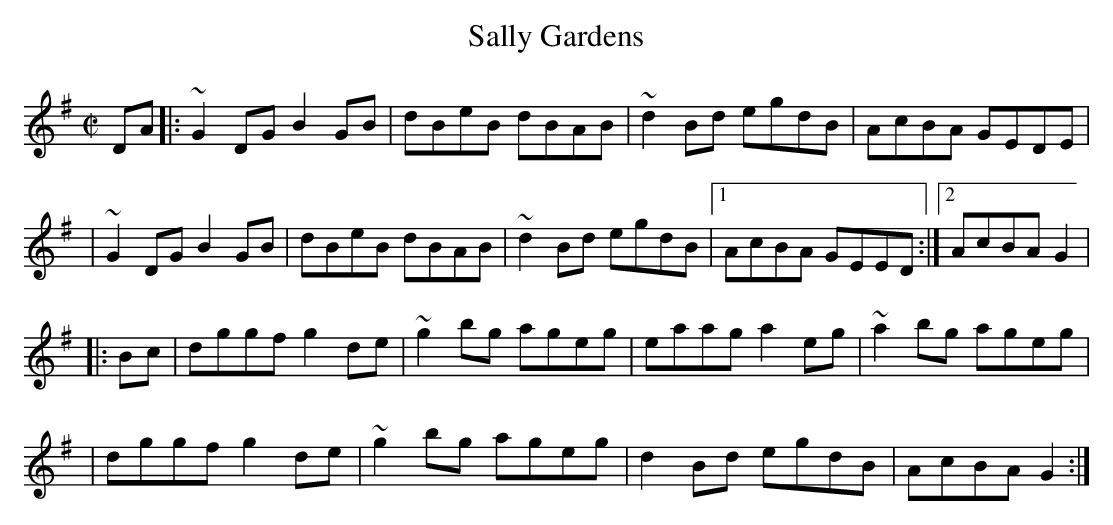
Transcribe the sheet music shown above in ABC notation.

X:1
T:Sally Gardens
M:C|
L:1/8
K:G
DA|:~G2 DG B2 GB|dBeB dBAB|~d2 Bd egdB|AcBA GEDE|
|~G2 DG B2 GB|dBeB dBAB|~d2 Bd egdB|1 AcBA GEED:|2 AcBA G2|
|:Bc|dggf g2 de| ~g2 bg ageg|eaag a2 eg|~a2 bg ageg|
|dggf g2 de| ~g2 bg ageg|d2 Bd egdB|AcBA G2:|
